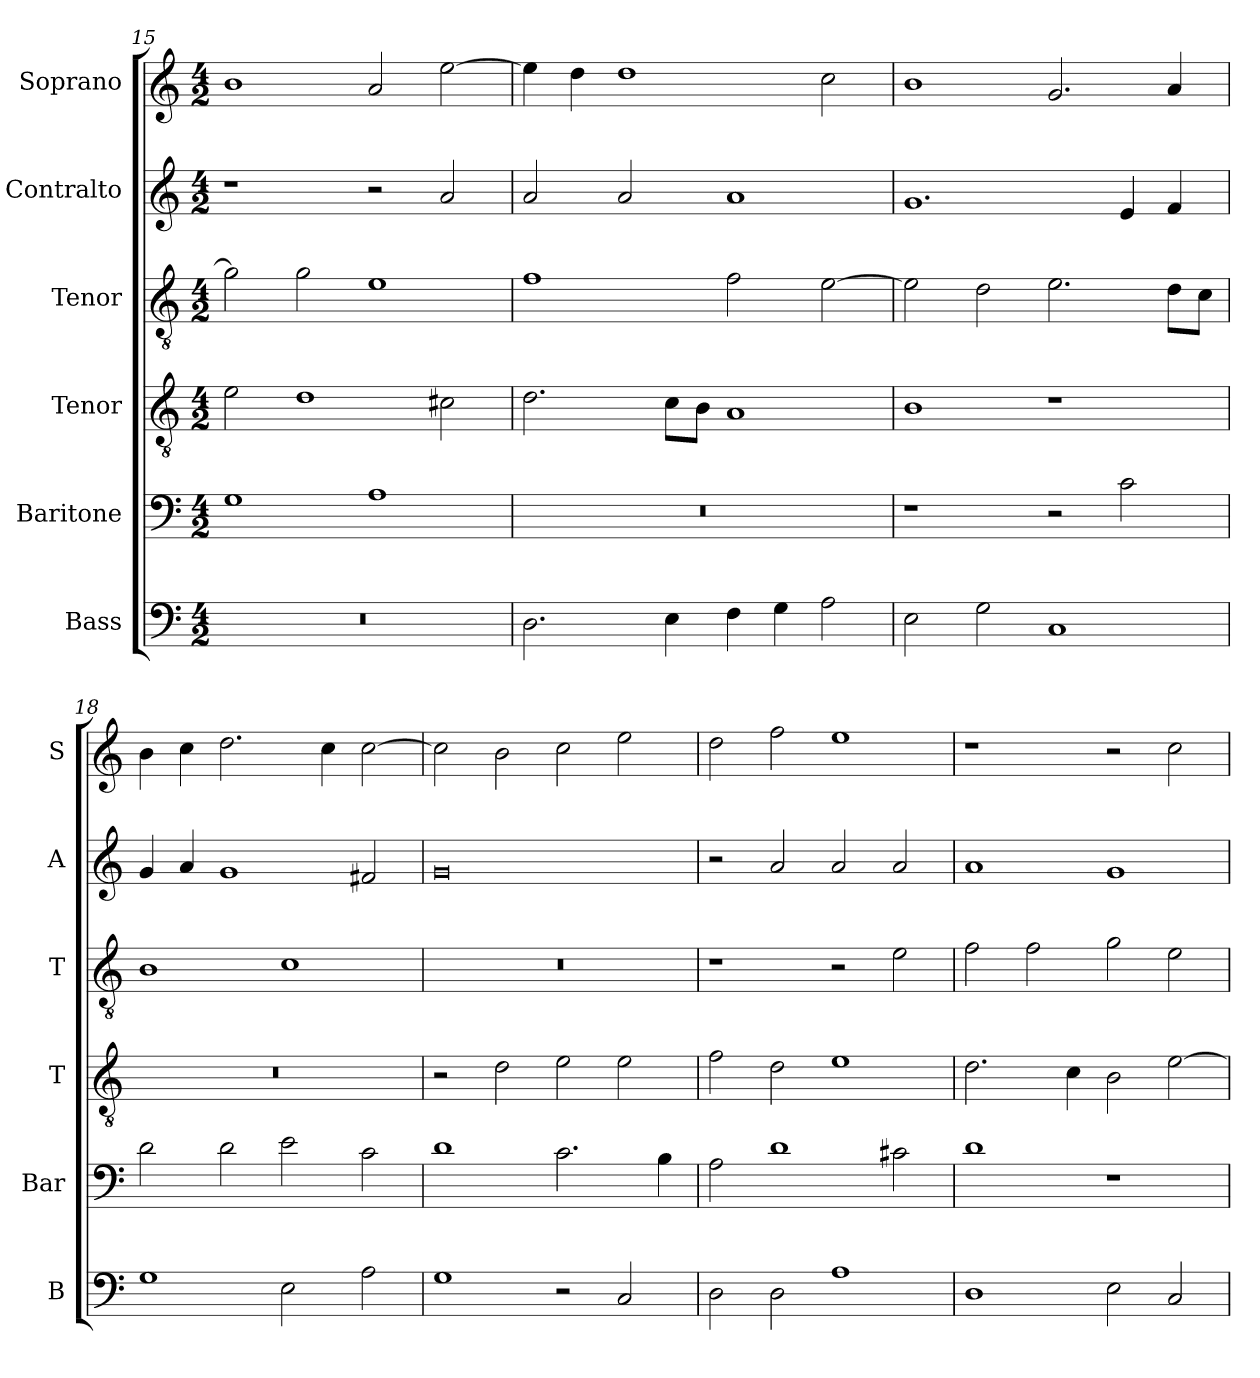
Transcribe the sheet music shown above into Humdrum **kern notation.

**kern	**kern	**kern	**kern	**kern	**kern
*part6	*part5	*part4	*part3	*part2	*part1
*staff6	*staff5	*staff4	*staff3	*staff2	*staff1
*I"Bass	*I"Baritone	*I"Tenor	*I"Tenor	*I"Contralto	*I"Soprano
*I'B	*I'Bar	*I'T	*I'T	*I'A	*I'S
*clefF4	*clefF4	*clefGv2	*clefGv2	*clefG2	*clefG2
*k[]	*k[]	*k[]	*k[]	*k[]	*k[]
*G:mix	*G:mix	*G:mix	*G:mix	*G:mix	*G:mix
*M4/2	*M4/2	*M4/2	*M4/2	*M4/2	*M4/2
=15	=15	=15	=15	=15	=15
0r	1G	2e	2g]	1r	1b
.	.	1d	2g	.	.
.	1A	.	1e	2r	2a
.	.	2c#X	.	2a	[2ee
=16	=16	=16	=16	=16	=16
2.D	0r	2.d	1f	2a	4ee]
.	.	.	.	.	4dd
.	.	.	.	2a	1dd
4E	.	8c\L	.	.	.
.	.	8B\J	.	.	.
4F	.	1A	2f	1a	.
4G	.	.	.	.	.
2A	.	.	[2e	.	2cc
=17	=17	=17	=17	=17	=17
2E	1r	1B	2e]	1.g	1b
2G	.	.	2d	.	.
1C	2r	1r	2.e	.	2.g
.	2c	.	.	4e	.
.	.	.	8d\L	4f	4a
.	.	.	8c\J	.	.
=18	=18	=18	=18	=18	=18
1G	2d	0r	1B	4g	4b
.	.	.	.	4a	4cc
.	2d	.	.	1g	2.dd
2E	2e	.	1c	.	.
.	.	.	.	.	4cc
2A	2c	.	.	2f#X	[2cc
=19	=19	=19	=19	=19	=19
1G	1d	2r	0r	0g	2cc]
.	.	2d	.	.	2b
2r	2.c	2e	.	.	2cc
2C	.	2e	.	.	2ee
.	4B	.	.	.	.
=20	=20	=20	=20	=20	=20
2D	2A	2f	1r	2r	2dd
2D	1d	2d	.	2a	2ff
1A	.	1e	2r	2a	1ee
.	2c#X	.	2e	2a	.
=21	=21	=21	=21	=21	=21
1D	1d	2.d	2f	1a	1r
.	.	.	2f	.	.
.	.	4c	.	.	.
2E	1r	2B	2g	1g	2r
2C	.	[2e	2e	.	2cc
=	=	=	=	=	=
*-	*-	*-	*-	*-	*-
